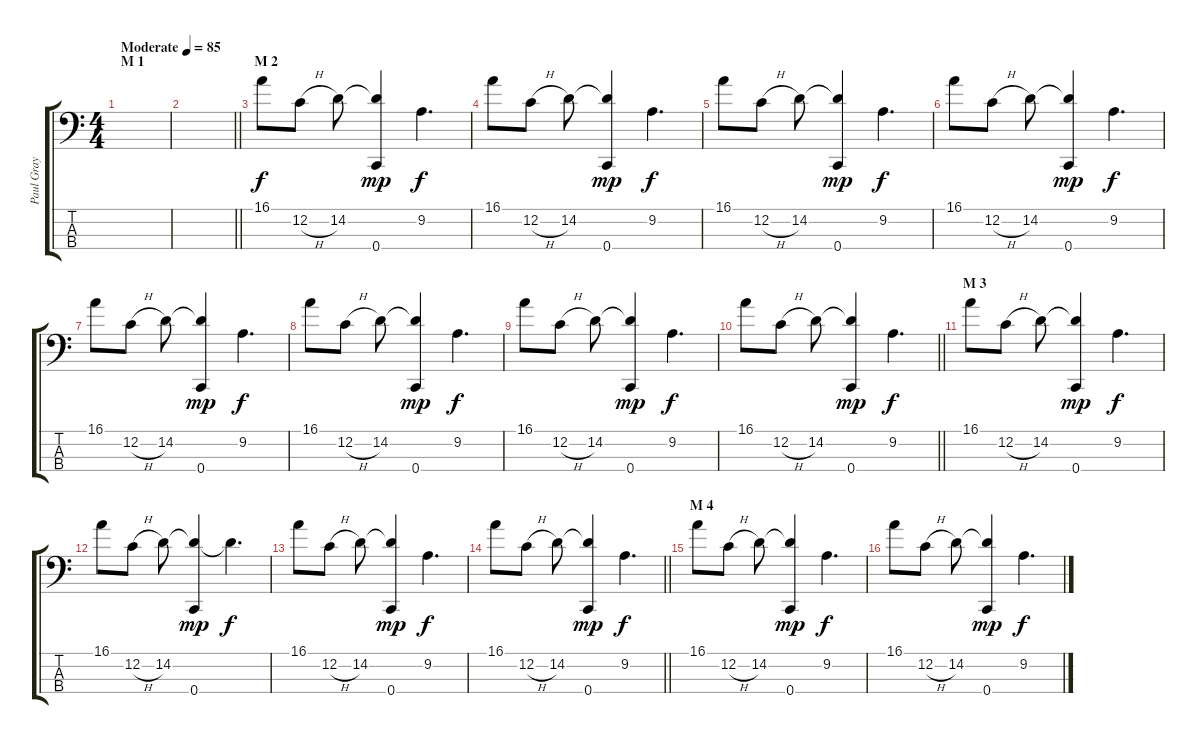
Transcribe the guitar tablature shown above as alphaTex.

\track ("Paul Gray" "Paul Gray") {instrument electricbasspick}
\staff {score tabs}
\tuning (F2 C2 G1 C1) {hide}
\ts (4 4)
\section ("" "M 1")
\tempo (85 "Moderate")
\clef f4
\ks c
|
\barLineRight lightlight
|
\section ("" "M 2")
16.1.8 12.2{h}.8 14.2.8 (14.2{t} 0.4).4{dy mp} 9.2.4{d dy f} |
16.1.8 12.2{h}.8 14.2.8 (14.2{t} 0.4).4{dy mp} 9.2.4{d dy f} |
16.1.8 12.2{h}.8 14.2.8 (14.2{t} 0.4).4{dy mp} 9.2.4{d dy f} |
16.1.8 12.2{h}.8 14.2.8 (14.2{t} 0.4).4{dy mp} 9.2.4{d dy f} |
16.1.8 12.2{h}.8 14.2.8 (14.2{t} 0.4).4{dy mp} 9.2.4{d dy f} |
16.1.8 12.2{h}.8 14.2.8 (14.2{t} 0.4).4{dy mp} 9.2.4{d dy f} |
16.1.8 12.2{h}.8 14.2.8 (14.2{t} 0.4).4{dy mp} 9.2.4{d dy f} |
\barLineRight lightlight
16.1.8 12.2{h}.8 14.2.8 (14.2{t} 0.4).4{dy mp} 9.2.4{d dy f} |
\section ("" "M 3")
16.1.8 12.2{h}.8 14.2.8 (14.2{t} 0.4).4{dy mp} 9.2.4{d dy f} |
16.1.8 12.2{h}.8 14.2.8 (14.2{t} 0.4).4{dy mp} 14.2{t}.4{d dy f} |
16.1.8 12.2{h}.8 14.2.8 (14.2{t} 0.4).4{dy mp} 9.2.4{d dy f} |
\barLineRight lightlight
16.1.8 12.2{h}.8 14.2.8 (14.2{t} 0.4).4{dy mp} 9.2.4{d dy f} |
\section ("" "M 4")
16.1.8 12.2{h}.8 14.2.8 (14.2{t} 0.4).4{dy mp} 9.2.4{d dy f} |
16.1.8 12.2{h}.8 14.2.8 (14.2{t} 0.4).4{dy mp} 9.2.4{d dy f}
